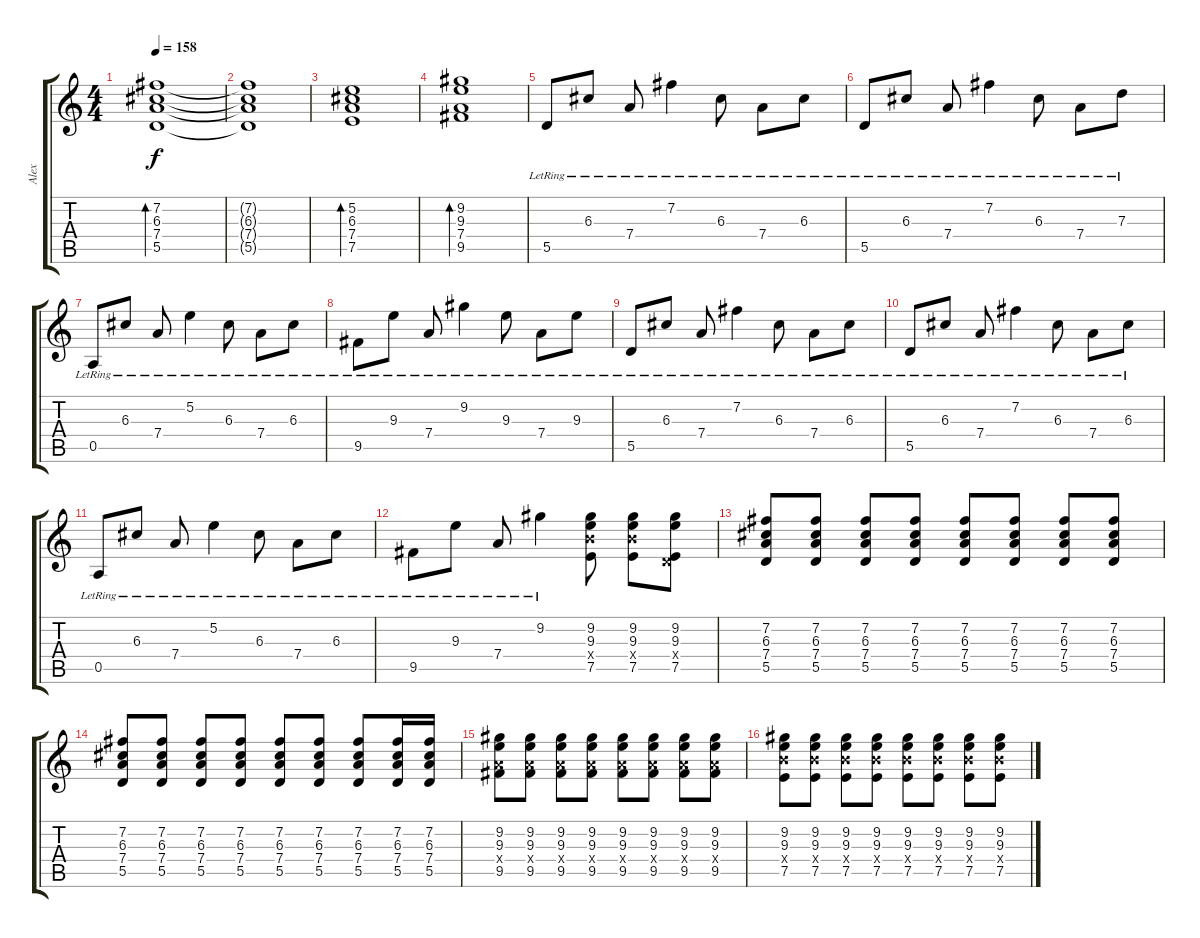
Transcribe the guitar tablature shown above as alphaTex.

\track ("Alex" "Alex") {instrument distortionguitar}
\staff {score tabs}
\tuning (E4 B3 G3 D3 A2 E2) {hide}
\ts (4 4)
\tempo 158
\clef g2
\ks c
(7.2 6.3 7.4 5.5).1{bd 480 dy f} |
(7.2{t} 6.3{t} 7.4{t} 5.5{t}).1 |
(5.2 6.3 7.4 7.5).1{bd 480} |
(9.2 9.3 7.4 9.5).1{bd 480} |
5.5{lr}.8 6.3{lr}.8 7.4{lr}.8 7.2{lr}.4 6.3{lr}.8 7.4{lr}.8 6.3{lr}.8 |
5.5{lr}.8 6.3{lr}.8 7.4{lr}.8 7.2{lr}.4 6.3{lr}.8 7.4{lr}.8 7.3{lr}.8 |
0.5{lr}.8 6.3{lr}.8 7.4{lr}.8 5.2{lr}.4 6.3{lr}.8 7.4{lr}.8 6.3{lr}.8 |
9.5{lr}.8 9.3{lr}.8 7.4{lr}.8 9.2{lr}.4 9.3{lr}.8 7.4{lr}.8 9.3{lr}.8 |
5.5{lr}.8 6.3{lr}.8 7.4{lr}.8 7.2{lr}.4 6.3{lr}.8 7.4{lr}.8 6.3{lr}.8 |
5.5{lr}.8 6.3{lr}.8 7.4{lr}.8 7.2{lr}.4 6.3{lr}.8 7.4{lr}.8 6.3{lr}.8 |
0.5{lr}.8 6.3{lr}.8 7.4{lr}.8 5.2{lr}.4 6.3{lr}.8 7.4{lr}.8 6.3{lr}.8 |
9.5{lr}.8 9.3{lr}.8 7.4{lr}.8 9.2{lr}.4 (9.2 9.3 9.4{x} 7.5).8{instrument distortionguitar} (9.2 9.3 9.4{x} 7.5).8 (9.2 9.3 0.4{x} 7.5).8 |
(7.2 6.3 7.4 5.5).8 (7.2 6.3 7.4 5.5).8 (7.2 6.3 7.4 5.5).8 (7.2 6.3 7.4 5.5).8 (7.2 6.3 7.4 5.5).8 (7.2 6.3 7.4 5.5).8 (7.2 6.3 7.4 5.5).8 (7.2 6.3 7.4 5.5).8 |
(7.2 6.3 7.4 5.5).8 (7.2 6.3 7.4 5.5).8 (7.2 6.3 7.4 5.5).8 (7.2 6.3 7.4 5.5).8 (7.2 6.3 7.4 5.5).8 (7.2 6.3 7.4 5.5).8 (7.2 6.3 7.4 5.5).8 (7.2 6.3 7.4 5.5).16 (7.2 6.3 7.4 5.5).16 |
(9.2 9.3 7.4{x} 9.5).8 (9.2 9.3 7.4{x} 9.5).8 (9.2 9.3 7.4{x} 9.5).8 (9.2 9.3 7.4{x} 9.5).8 (9.2 9.3 7.4{x} 9.5).8 (9.2 9.3 7.4{x} 9.5).8 (9.2 9.3 7.4{x} 9.5).8 (9.2 9.3 7.4{x} 9.5).8 |
(9.2 9.3 9.4{x} 7.5).8 (9.2 9.3 9.4{x} 7.5).8 (9.2 9.3 9.4{x} 7.5).8 (9.2 9.3 9.4{x} 7.5).8 (9.2 9.3 9.4{x} 7.5).8 (9.2 9.3 9.4{x} 7.5).8 (9.2 9.3 9.4{x} 7.5).8 (9.2 9.3 9.4{x} 7.5).8
